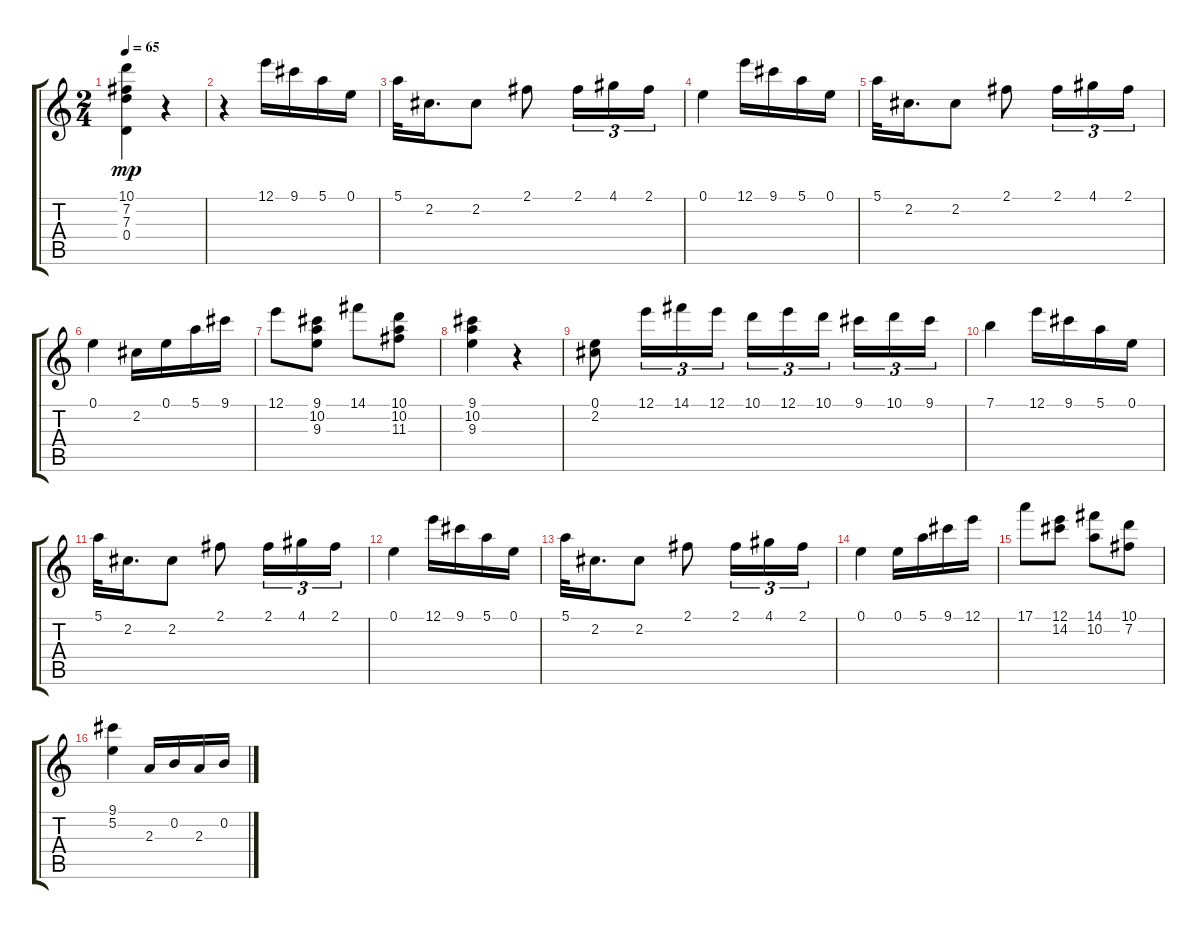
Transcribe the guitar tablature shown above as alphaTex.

\track "" {instrument acousticguitarnylon}
\staff {score tabs}
\tuning (E4 B3 G3 D3 A2 D2) {hide}
\ts (2 4)
\tempo 65
\clef g2
\ks c
(10.1 7.2 7.3 0.4).4{dy mp} r.4 |
r.4 12.1.16 9.1.16 5.1.16 0.1.16 |
5.1.32 2.2.16{d} 2.2.8 2.1.8 2.1.16{tu (3 2)} 4.1.16{tu (3 2)} 2.1.16{tu (3 2)} |
0.1.4 12.1.16 9.1.16 5.1.16 0.1.16 |
5.1.32 2.2.16{d} 2.2.8 2.1.8 2.1.16{tu (3 2)} 4.1.16{tu (3 2)} 2.1.16{tu (3 2)} |
0.1.4 2.2.16 0.1.16 5.1.16 9.1.16 |
12.1.8 (9.1 10.2 9.3).8 14.1.8 (10.1 10.2 11.3).8 |
(9.1 10.2 9.3).4 r.4 |
(0.1 2.2).8 12.1.16{tu (3 2)} 14.1.16{tu (3 2)} 12.1.16{tu (3 2)} 10.1.16{tu (3 2)} 12.1.16{tu (3 2)} 10.1.16{tu (3 2)} 9.1.16{tu (3 2)} 10.1.16{tu (3 2)} 9.1.16{tu (3 2)} |
7.1.4 12.1.16 9.1.16 5.1.16 0.1.16 |
5.1.32 2.2.16{d} 2.2.8 2.1.8 2.1.16{tu (3 2)} 4.1.16{tu (3 2)} 2.1.16{tu (3 2)} |
0.1.4 12.1.16 9.1.16 5.1.16 0.1.16 |
5.1.32 2.2.16{d} 2.2.8 2.1.8 2.1.16{tu (3 2)} 4.1.16{tu (3 2)} 2.1.16{tu (3 2)} |
0.1.4 0.1.16 5.1.16 9.1.16 12.1.16 |
17.1.8 (12.1 14.2).8 (14.1 10.2).8 (10.1 7.2).8 |
(9.1 5.2).4 2.3.16 0.2.16 2.3.16 0.2.16
